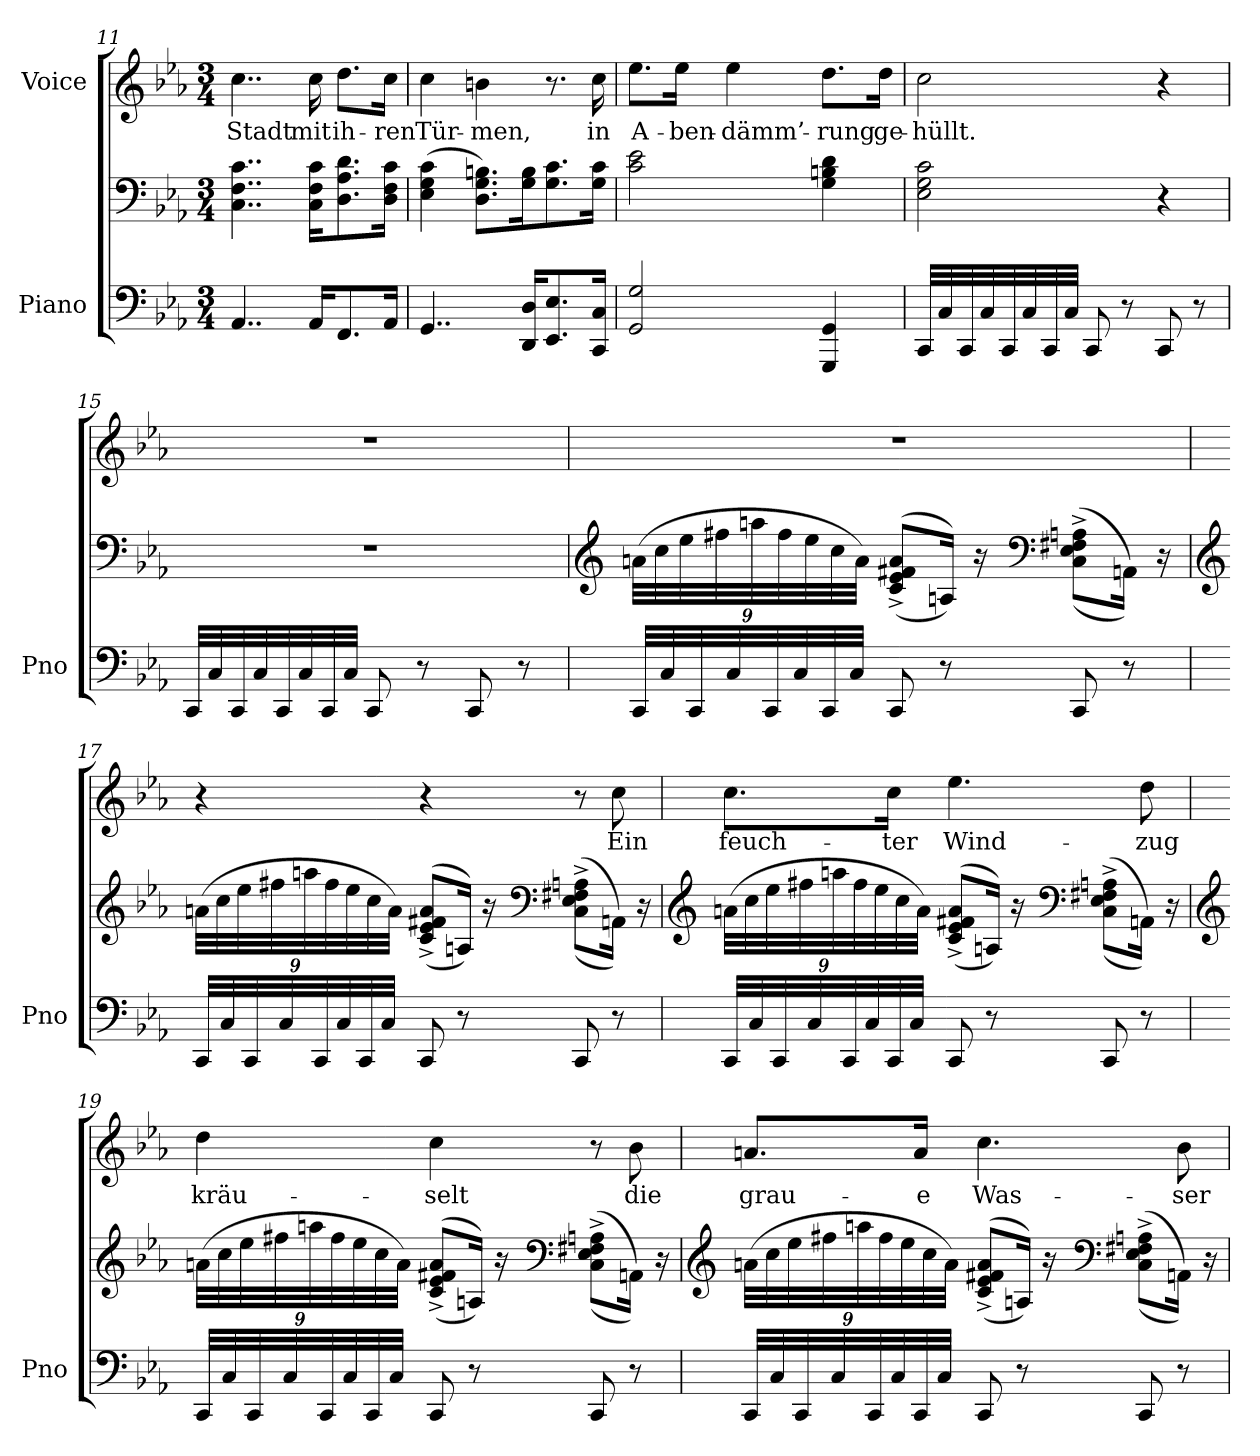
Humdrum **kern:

**kern	**kern	**kern	**text
*part2	*part2	*part1	*part1
*staff3	*staff2	*staff1	*staff1
*I"Piano	*	*I"Voice	*
*I'Pno	*	*	*
*clefF4	*clefF4	*clefG2	*
*k[b-e-a-]	*k[b-e-a-]	*k[b-e-a-]	*
*M3/4	*M3/4	*M3/4	*
=11	=11	=11	=11
4..AA-/	4..C\ 4..F\ 4..c\	4..cc\	Stadt
16AA-/KL	16C\ 16F\ 16c\KL	16cc\	mit
8.FF/	8.D\ 8.A-\ 8.d\	8.dd\L	ih-
16AA-/Jk	16D\ 16F\ 16c\Jk	16cc\Jk	-ren
=12	=12	=12	=12
4..GG/	(4E-\ 4G\ 4c\	4cc\	Tür-
.	8.D\ 8.G\ 8.Bn\L)	4bn\	-men,
16DD/ 16D/KL	16G\ 16B\K	.	.
8.EE-/ 8.E-/	8.G\ 8.c\	8.r	.
16CC/ 16C/Jk	16G\ 16c\Jk	16cc\	in
=13	=13	=13	=13
2GG/ 2G/	2c\ 2e-\	8.ee-\L	A-
.	.	16ee-\Jk	-ben-
.	.	4ee-\	-dämm’-
4GGG/ 4GG/	4G\ 4Bn\ 4d\	8.dd\L	-rung
.	.	16dd\Jk	ge-
=14	=14	=14	=14
32CC/LLL	2E-\ 2G\ 2c\	2cc\	-hüllt.
32C/	.	.	.
32CC/	.	.	.
32C/	.	.	.
32CC/	.	.	.
32C/	.	.	.
32CC/	.	.	.
32C/JJJ	.	.	.
8CC/	.	.	.
8r	.	.	.
8CC/	4r	4r	.
8r	.	.	.
=15	=15	=15	=15
32CC/LLL	2.r	2.r	.
32C/	.	.	.
32CC/	.	.	.
32C/	.	.	.
32CC/	.	.	.
32C/	.	.	.
32CC/	.	.	.
32C/JJJ	.	.	.
8CC/	.	.	.
8r	.	.	.
8CC/	.	.	.
8r	.	.	.
=16	=16	=16	=16
*	*clefG2	*	*
*	*Xbrackettup	*	*
32CC/LLL	(36an\LLL	2.r	.
.	36cc\	.	.
32C/	.	.	.
.	36ee-\	.	.
32CC/	.	.	.
.	36ff#X\	.	.
32C/	.	.	.
.	36aan\	.	.
32CC/	.	.	.
.	36ff#\	.	.
32C/	.	.	.
.	36ee-\	.	.
32CC/	.	.	.
.	36cc\	.	.
32C/JJJ	.	.	.
.	36a\JJJ)	.	.
8CC/	((8c/^> 8e-/^> 8f#X/^> 8a/^>L	.	.
8r	16An/Jk))	.	.
.	16r	.	.
*	*clefF4	*	*
8CC/	((8C\^ 8E-\^ 8F#X\^ 8An\^L	.	.
8r	16AAn\Jk))	.	.
.	16r	.	.
=17	=17	=17	=17
*	*clefG2	*	*
32CC/LLL	(36an\LLL	4r	.
.	36cc\	.	.
32C/	.	.	.
.	36ee-\	.	.
32CC/	.	.	.
.	36ff#X\	.	.
32C/	.	.	.
.	36aan\	.	.
32CC/	.	.	.
.	36ff#\	.	.
32C/	.	.	.
.	36ee-\	.	.
32CC/	.	.	.
.	36cc\	.	.
32C/JJJ	.	.	.
.	36a\JJJ)	.	.
8CC/	((8c/^> 8e-/^> 8f#X/^> 8a/^>L	4r	.
8r	16An/Jk))	.	.
.	16r	.	.
*	*clefF4	*	*
8CC/	((8C\^ 8E-\^ 8F#X\^ 8An\^L	8r	.
8r	16AAn\Jk))	8cc\	Ein
.	16r	.	.
=18	=18	=18	=18
*	*clefG2	*	*
32CC/LLL	(36an\LLL	8.cc\L	feuch-
.	36cc\	.	.
32C/	.	.	.
.	36ee-\	.	.
32CC/	.	.	.
.	36ff#X\	.	.
32C/	.	.	.
.	36aan\	.	.
32CC/	.	.	.
.	36ff#\	.	.
32C/	.	.	.
.	36ee-\	.	.
32CC/	.	16cc\Jk	-ter
.	36cc\	.	.
32C/JJJ	.	.	.
.	36a\JJJ)	.	.
8CC/	((8c/^> 8e-/^> 8f#X/^> 8a/^>L	4.ee-\	Wind-
8r	16An/Jk))	.	.
.	16r	.	.
*	*clefF4	*	*
8CC/	((8C\^ 8E-\^ 8F#X\^ 8An\^L	.	.
8r	16AAn\Jk))	8dd\	-zug
.	16r	.	.
=19	=19	=19	=19
*	*clefG2	*	*
32CC/LLL	(36an\LLL	4dd\	kräu-
.	36cc\	.	.
32C/	.	.	.
.	36ee-\	.	.
32CC/	.	.	.
.	36ff#X\	.	.
32C/	.	.	.
.	36aan\	.	.
32CC/	.	.	.
.	36ff#\	.	.
32C/	.	.	.
.	36ee-\	.	.
32CC/	.	.	.
.	36cc\	.	.
32C/JJJ	.	.	.
.	36a\JJJ)	.	.
8CC/	((8c/^> 8e-/^> 8f#X/^> 8a/^>L	4cc\	-selt
8r	16An/Jk))	.	.
.	16r	.	.
*	*clefF4	*	*
8CC/	((8C\^ 8E-\^ 8F#X\^ 8An\^L	8r	.
8r	16AAn\Jk))	8b-\	die
.	16r	.	.
=20	=20	=20	=20
*	*clefG2	*	*
32CC/LLL	(36an\LLL	8.an/L	grau-
.	36cc\	.	.
32C/	.	.	.
.	36ee-\	.	.
32CC/	.	.	.
.	36ff#X\	.	.
32C/	.	.	.
.	36aan\	.	.
32CC/	.	.	.
.	36ff#\	.	.
32C/	.	.	.
.	36ee-\	.	.
32CC/	.	16a/Jk	-e
.	36cc\	.	.
32C/JJJ	.	.	.
.	36a\JJJ)	.	.
8CC/	((8c/^> 8e-/^> 8f#X/^> 8a/^>L	4.cc\	Was-
8r	16An/Jk))	.	.
.	16r	.	.
*	*clefF4	*	*
8CC/	((8C\^ 8E-\^ 8F#X\^ 8An\^L	.	.
8r	16AAn\Jk))	8b-\	-ser-
.	16r	.	.
=	=	=	=
*-	*-	*-	*-
